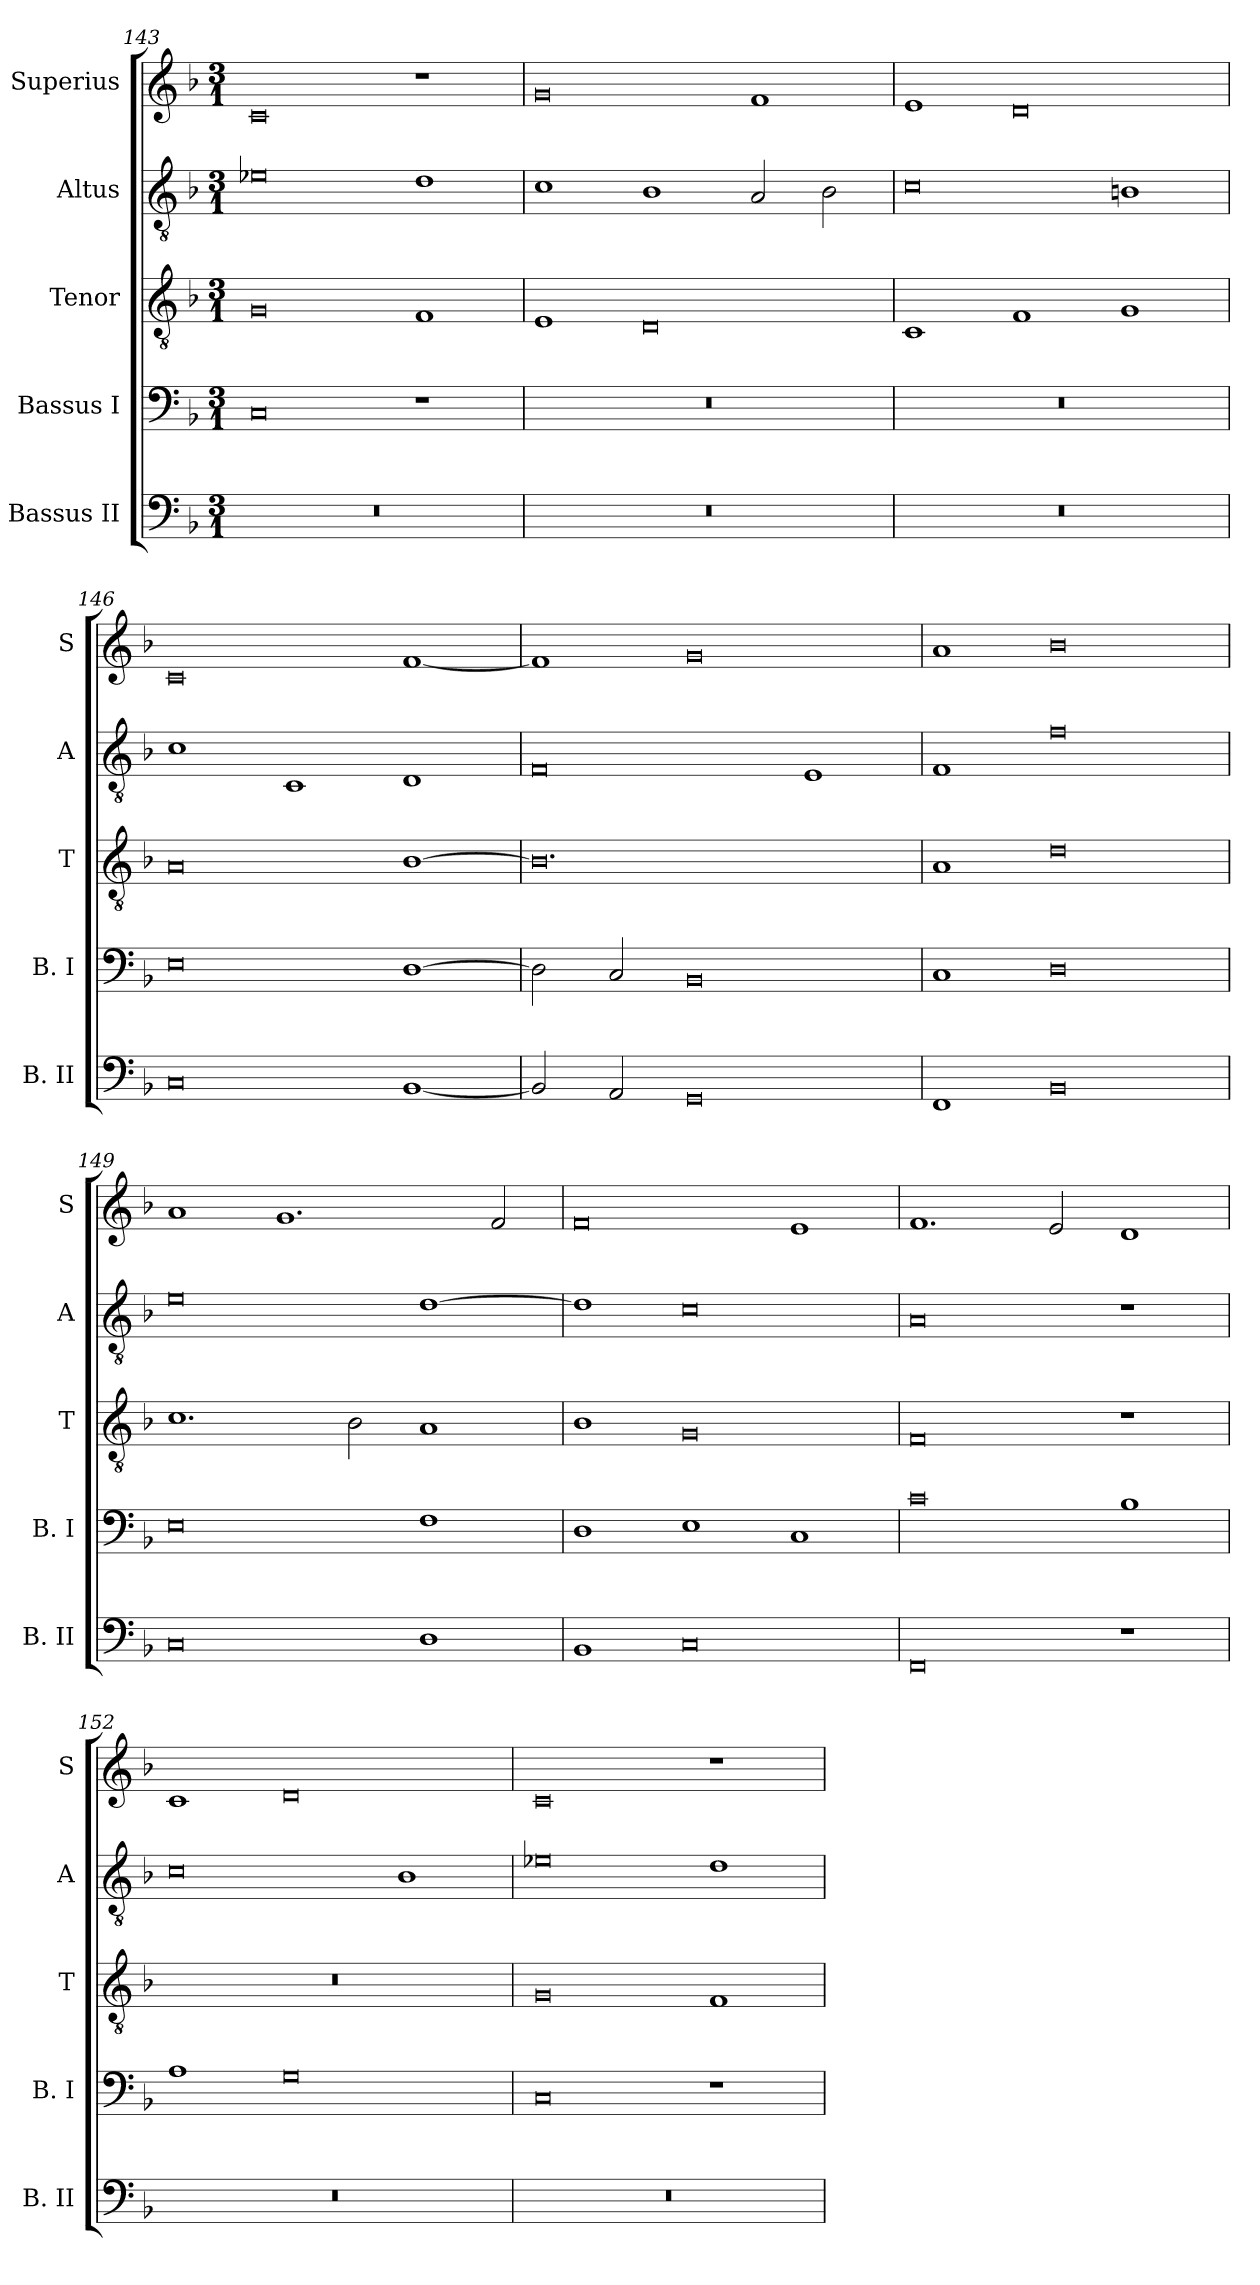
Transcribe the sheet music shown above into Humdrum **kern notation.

**kern	**kern	**kern	**kern	**kern
*part5	*part4	*part3	*part2	*part1
*staff5	*staff4	*staff3	*staff2	*staff1
*I"Bassus II	*I"Bassus I	*I"Tenor	*I"Altus	*I"Superius
*I'B. II	*I'B. I	*I'T	*I'A	*I'S
*clefF4	*clefF4	*clefGv2	*clefGv2	*clefG2
*k[b-]	*k[b-]	*k[b-]	*k[b-]	*k[b-]
*F:	*F:	*F:	*F:	*F:
*M3/1	*M3/1	*M3/1	*M3/1	*M3/1
=143	=143	=143	=143	=143
1%3r	0C	0G	0e-X	0c
.	1r	1F	1d	1r
=144	=144	=144	=144	=144
1%3r	1%3r	1E	1c	0g
.	.	0D	1B-	.
.	.	.	2A	1f
.	.	.	2B-	.
=145	=145	=145	=145	=145
1%3r	1%3r	1C	0c	1e
.	.	1F	.	0d
.	.	1G	1Bn	.
=146	=146	=146	=146	=146
0C	0E	0A	1c	0c
.	.	.	1C	.
[1BB-	[1D	[1B-	1D	[1f
=147	=147	=147	=147	=147
2BB-]	2D]	0.B-]	0F	1f]
2AA	2C	.	.	.
0GG	0BB-	.	.	0g
.	.	.	1E	.
=148	=148	=148	=148	=148
1FF	1C	1A	1F	1a
0BB-	0D	0d	0f	0b-
=149	=149	=149	=149	=149
0C	0E	1.c	0e	1a
.	.	.	.	1.g
.	.	2B-	.	.
1D	1F	1A	[1d	.
.	.	.	.	2f
=150	=150	=150	=150	=150
1BB-	1D	1B-	1d]	0f
0C	1E	0G	0c	.
.	1C	.	.	1e
=151	=151	=151	=151	=151
0FF	0c	0F	0A	1.f
.	.	.	.	2e
1r	1B-	1r	1r	1d
=152	=152	=152	=152	=152
1%3r	1A	1%3r	0c	1c
.	0G	.	.	0d
.	.	.	1B-	.
=153	=153	=153	=153	=153
1%3r	0C	0G	0e-X	0c
.	1r	1F	1d	1r
=	=	=	=	=
*-	*-	*-	*-	*-
